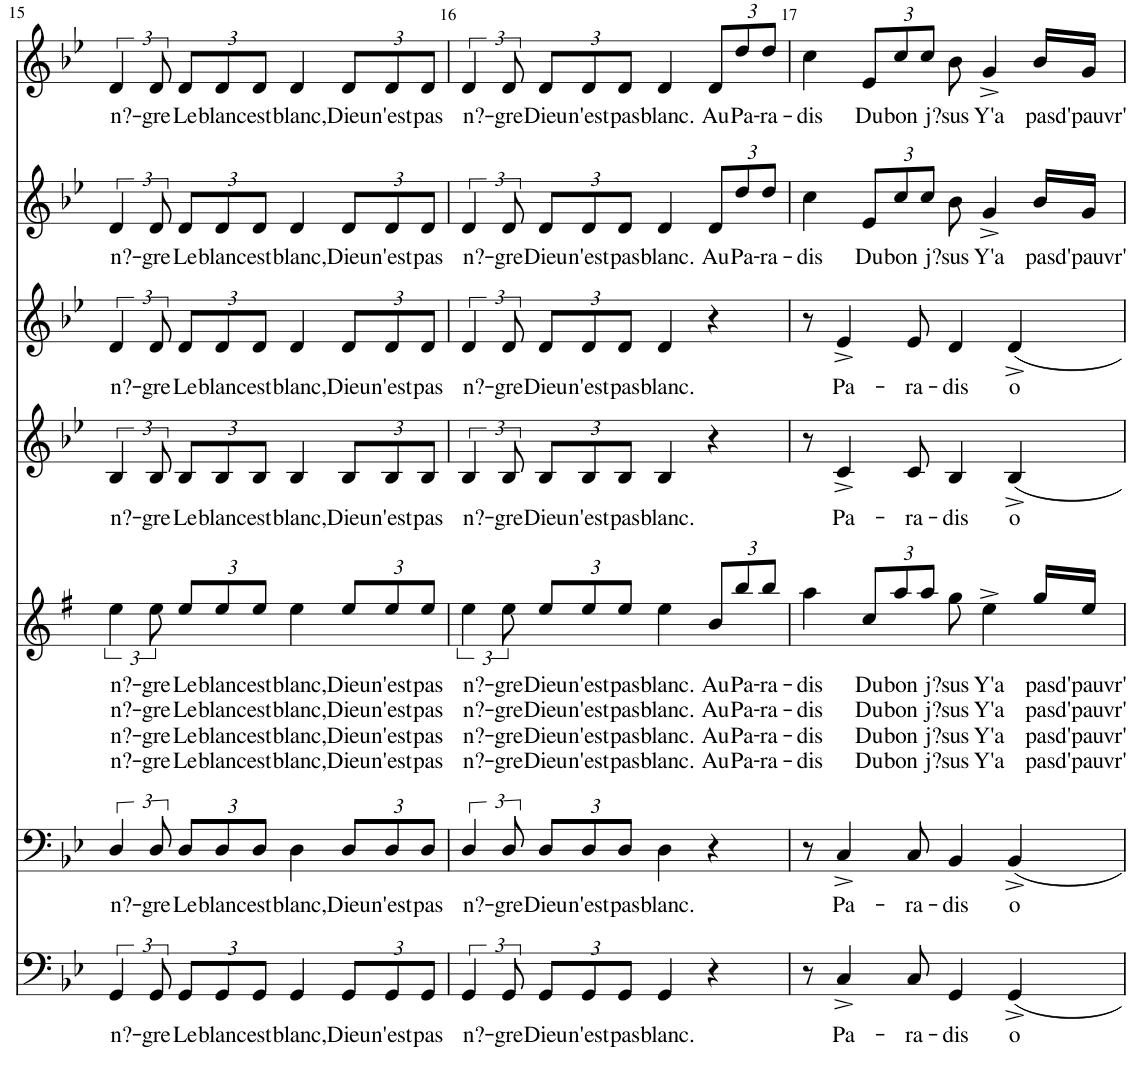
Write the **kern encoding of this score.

**kern	**text	**kern	**text	**kern	**text	**text	**text	**text	**kern	**text	**kern	**text	**kern	**text	**kern	**text
*part7	*part7	*part6	*part6	*part5	*part5	*part5	*part5	*part5	*part4	*part4	*part3	*part3	*part2	*part2	*part1	*part1
*staff7	*staff7	*staff6	*staff6	*staff5	*staff5	*staff5	*staff5	*staff5	*staff4	*staff4	*staff3	*staff3	*staff2	*staff2	*staff1	*staff1
*I"Bas	*	*I"Bar.	*	*I"T.	*	*	*	*	*I"A2.	*	*I"A1.	*	*I"S2.	*	*I"S1.	*
!!LO:PB:g=z
*clefF4	*	*clefF4	*	*clefG2	*	*	*	*	*clefG2	*	*clefG2	*	*clefG2	*	*clefG2	*
*	*	*Trd1c2	*	*Trd5c9	*	*	*	*	*	*	*	*	*	*	*	*
*k[b-e-]	*	*k[b-e-]	*	*k[f#]	*	*	*	*	*k[b-e-]	*	*k[b-e-]	*	*k[b-e-]	*	*k[b-e-]	*
*M4/4	*	*M4/4	*	*M4/4	*	*	*	*	*M4/4	*	*M4/4	*	*M4/4	*	*M4/4	*
*met(c)	*	*met(c)	*	*met(c)	*	*	*	*	*met(c)	*	*met(c)	*	*met(c)	*	*met(c)	*
=15	=15	=15	=15	=15	=15	=15	=15	=15	=15	=15	=15	=15	=15	=15	=15	=15
!	!LO:LY:b	!	!LO:LY:b	!	!LO:LY:b	!LO:LY:b	!LO:LY:b	!LO:LY:b	!	!LO:LY:b	!	!LO:LY:b	!	!LO:LY:b	!	!LO:LY:b
6GG/	n?-	6D/	n?-	6ee\	n?-	n?-	n?-	n?-	6B-/	n?-	6d/	n?-	6d/	n?-	6d/	n?-
!	!LO:LY:b	!	!LO:LY:b	!	!LO:LY:b	!LO:LY:b	!LO:LY:b	!LO:LY:b	!	!LO:LY:b	!	!LO:LY:b	!	!LO:LY:b	!	!LO:LY:b
12GG/	-gre	12D/	-gre	12ee\	-gre	-gre	-gre	-gre	12B-/	-gre	12d/	-gre	12d/	-gre	12d/	-gre
*Xbrackettup	*	*	*	*	*	*	*	*	*	*	*	*	*	*	*	*
!	!LO:LY:b	!	!	!	!	!	!	!	!	!	!	!	!	!	!	!
*	*	*Xbrackettup	*	*	*	*	*	*	*	*	*	*	*	*	*	*
!	!	!	!LO:LY:b	!	!	!	!	!	!	!	!	!	!	!	!	!
*	*	*	*	*Xbrackettup	*	*	*	*	*	*	*	*	*	*	*	*
!	!	!	!	!	!LO:LY:b	!LO:LY:b	!LO:LY:b	!LO:LY:b	!	!	!	!	!	!	!	!
*	*	*	*	*	*	*	*	*	*Xbrackettup	*	*	*	*	*	*	*
!	!	!	!	!	!	!	!	!	!	!LO:LY:b	!	!	!	!	!	!
*	*	*	*	*	*	*	*	*	*	*	*Xbrackettup	*	*	*	*	*
!	!	!	!	!	!	!	!	!	!	!	!	!LO:LY:b	!	!	!	!
*	*	*	*	*	*	*	*	*	*	*	*	*	*Xbrackettup	*	*	*
!	!	!	!	!	!	!	!	!	!	!	!	!	!	!LO:LY:b	!	!
*	*	*	*	*	*	*	*	*	*	*	*	*	*	*	*Xbrackettup	*
!	!	!	!	!	!	!	!	!	!	!	!	!	!	!	!	!LO:LY:b
12GG/L	Le	12D/L	Le	12ee/L	Le	Le	Le	Le	12B-/L	Le	12d/L	Le	12d/L	Le	12d/L	Le
!	!LO:LY:b	!	!LO:LY:b	!	!LO:LY:b	!LO:LY:b	!LO:LY:b	!LO:LY:b	!	!LO:LY:b	!	!LO:LY:b	!	!LO:LY:b	!	!LO:LY:b
12GG/	blanc	12D/	blanc	12ee/	blanc	blanc	blanc	blanc	12B-/	blanc	12d/	blanc	12d/	blanc	12d/	blanc
!	!LO:LY:b	!	!LO:LY:b	!	!LO:LY:b	!LO:LY:b	!LO:LY:b	!LO:LY:b	!	!LO:LY:b	!	!LO:LY:b	!	!LO:LY:b	!	!LO:LY:b
12GG/J	est	12D/J	est	12ee/J	est	est	est	est	12B-/J	est	12d/J	est	12d/J	est	12d/J	est
!	!LO:LY:b	!	!LO:LY:b	!	!LO:LY:b	!LO:LY:b	!LO:LY:b	!LO:LY:b	!	!LO:LY:b	!	!LO:LY:b	!	!LO:LY:b	!	!LO:LY:b
4GG/	blanc,	4D\	blanc,	4ee\	blanc,	blanc,	blanc,	blanc,	4B-/	blanc,	4d/	blanc,	4d/	blanc,	4d/	blanc,
!	!LO:LY:b	!	!LO:LY:b	!	!LO:LY:b	!LO:LY:b	!LO:LY:b	!LO:LY:b	!	!LO:LY:b	!	!LO:LY:b	!	!LO:LY:b	!	!LO:LY:b
12GG/L	Dieu	12D/L	Dieu	12ee/L	Dieu	Dieu	Dieu	Dieu	12B-/L	Dieu	12d/L	Dieu	12d/L	Dieu	12d/L	Dieu
!	!LO:LY:b	!	!LO:LY:b	!	!LO:LY:b	!LO:LY:b	!LO:LY:b	!LO:LY:b	!	!LO:LY:b	!	!LO:LY:b	!	!LO:LY:b	!	!LO:LY:b
12GG/	n'est	12D/	n'est	12ee/	n'est	n'est	n'est	n'est	12B-/	n'est	12d/	n'est	12d/	n'est	12d/	n'est
!	!LO:LY:b	!	!LO:LY:b	!	!LO:LY:b	!LO:LY:b	!LO:LY:b	!LO:LY:b	!	!LO:LY:b	!	!LO:LY:b	!	!LO:LY:b	!	!LO:LY:b
12GG/J	pas	12D/J	pas	12ee/J	pas	pas	pas	pas	12B-/J	pas	12d/J	pas	12d/J	pas	12d/J	pas
=16	=16	=16	=16	=16	=16	=16	=16	=16	=16	=16	=16	=16	=16	=16	=16	=16
*brackettup	*	*	*	*	*	*	*	*	*	*	*	*	*	*	*	*
!	!LO:LY:b	!	!	!	!	!	!	!	!	!	!	!	!	!	!	!
*	*	*brackettup	*	*	*	*	*	*	*	*	*	*	*	*	*	*
!	!	!	!LO:LY:b	!	!	!	!	!	!	!	!	!	!	!	!	!
*	*	*	*	*brackettup	*	*	*	*	*	*	*	*	*	*	*	*
!	!	!	!	!	!LO:LY:b	!LO:LY:b	!LO:LY:b	!LO:LY:b	!	!	!	!	!	!	!	!
*	*	*	*	*	*	*	*	*	*brackettup	*	*	*	*	*	*	*
!	!	!	!	!	!	!	!	!	!	!LO:LY:b	!	!	!	!	!	!
*	*	*	*	*	*	*	*	*	*	*	*brackettup	*	*	*	*	*
!	!	!	!	!	!	!	!	!	!	!	!	!LO:LY:b	!	!	!	!
*	*	*	*	*	*	*	*	*	*	*	*	*	*brackettup	*	*	*
!	!	!	!	!	!	!	!	!	!	!	!	!	!	!LO:LY:b	!	!
*	*	*	*	*	*	*	*	*	*	*	*	*	*	*	*brackettup	*
!	!	!	!	!	!	!	!	!	!	!	!	!	!	!	!	!LO:LY:b
6GG/	n?-	6D/	n?-	6ee\	n?-	n?-	n?-	n?-	6B-/	n?-	6d/	n?-	6d/	n?-	6d/	n?-
!	!LO:LY:b	!	!LO:LY:b	!	!LO:LY:b	!LO:LY:b	!LO:LY:b	!LO:LY:b	!	!LO:LY:b	!	!LO:LY:b	!	!LO:LY:b	!	!LO:LY:b
12GG/	-gre	12D/	-gre	12ee\	-gre	-gre	-gre	-gre	12B-/	-gre	12d/	-gre	12d/	-gre	12d/	-gre
*Xbrackettup	*	*	*	*	*	*	*	*	*	*	*	*	*	*	*	*
!	!LO:LY:b	!	!	!	!	!	!	!	!	!	!	!	!	!	!	!
*	*	*Xbrackettup	*	*	*	*	*	*	*	*	*	*	*	*	*	*
!	!	!	!LO:LY:b	!	!	!	!	!	!	!	!	!	!	!	!	!
*	*	*	*	*Xbrackettup	*	*	*	*	*	*	*	*	*	*	*	*
!	!	!	!	!	!LO:LY:b	!LO:LY:b	!LO:LY:b	!LO:LY:b	!	!	!	!	!	!	!	!
*	*	*	*	*	*	*	*	*	*Xbrackettup	*	*	*	*	*	*	*
!	!	!	!	!	!	!	!	!	!	!LO:LY:b	!	!	!	!	!	!
*	*	*	*	*	*	*	*	*	*	*	*Xbrackettup	*	*	*	*	*
!	!	!	!	!	!	!	!	!	!	!	!	!LO:LY:b	!	!	!	!
*	*	*	*	*	*	*	*	*	*	*	*	*	*Xbrackettup	*	*	*
!	!	!	!	!	!	!	!	!	!	!	!	!	!	!LO:LY:b	!	!
*	*	*	*	*	*	*	*	*	*	*	*	*	*	*	*Xbrackettup	*
!	!	!	!	!	!	!	!	!	!	!	!	!	!	!	!	!LO:LY:b
12GG/L	Dieu	12D/L	Dieu	12ee/L	Dieu	Dieu	Dieu	Dieu	12B-/L	Dieu	12d/L	Dieu	12d/L	Dieu	12d/L	Dieu
!	!LO:LY:b	!	!LO:LY:b	!	!LO:LY:b	!LO:LY:b	!LO:LY:b	!LO:LY:b	!	!LO:LY:b	!	!LO:LY:b	!	!LO:LY:b	!	!LO:LY:b
12GG/	n'est	12D/	n'est	12ee/	n'est	n'est	n'est	n'est	12B-/	n'est	12d/	n'est	12d/	n'est	12d/	n'est
!	!LO:LY:b	!	!LO:LY:b	!	!LO:LY:b	!LO:LY:b	!LO:LY:b	!LO:LY:b	!	!LO:LY:b	!	!LO:LY:b	!	!LO:LY:b	!	!LO:LY:b
12GG/J	pas	12D/J	pas	12ee/J	pas	pas	pas	pas	12B-/J	pas	12d/J	pas	12d/J	pas	12d/J	pas
!	!LO:LY:b	!	!LO:LY:b	!	!LO:LY:b	!LO:LY:b	!LO:LY:b	!LO:LY:b	!	!LO:LY:b	!	!LO:LY:b	!	!LO:LY:b	!	!LO:LY:b
4GG/	blanc.	4D\	blanc.	4ee\	blanc.	blanc.	blanc.	blanc.	4B-/	blanc.	4d/	blanc.	4d/	blanc.	4d/	blanc.
!	!	!	!	!	!LO:LY:b	!LO:LY:b	!LO:LY:b	!LO:LY:b	!	!	!	!	!	!LO:LY:b	!	!LO:LY:b
4r	.	4r	.	12b/L	Au	Au	Au	Au	4r	.	4r	.	12d/L	Au	12d/L	Au
!	!	!	!	!	!LO:LY:b	!LO:LY:b	!LO:LY:b	!LO:LY:b	!	!	!	!	!	!LO:LY:b	!	!LO:LY:b
.	.	.	.	12bb/	Pa-	Pa-	Pa-	Pa-	.	.	.	.	12dd/	Pa-	12dd/	Pa-
!	!	!	!	!	!LO:LY:b	!LO:LY:b	!LO:LY:b	!LO:LY:b	!	!	!	!	!	!LO:LY:b	!	!LO:LY:b
.	.	.	.	12bb/J	-ra-	-ra-	-ra-	-ra-	.	.	.	.	12dd/J	-ra-	12dd/J	-ra-
=17	=17	=17	=17	=17	=17	=17	=17	=17	=17	=17	=17	=17	=17	=17	=17	=17
!	!	!	!	!	!LO:LY:b	!LO:LY:b	!LO:LY:b	!LO:LY:b	!	!	!	!	!	!LO:LY:b	!	!LO:LY:b
8r	.	8r	.	4aa\	-dis	-dis	-dis	-dis	8r	.	8r	.	4cc\	-dis	4cc\	-dis
!	!LO:LY:b	!	!LO:LY:b	!	!	!	!	!	!	!LO:LY:b	!	!LO:LY:b	!	!	!	!
4C^/	Pa-	4C^/	Pa-	.	.	.	.	.	4c^/	Pa-	4e-^/	Pa-	.	.	.	.
!	!	!	!	!	!LO:LY:b	!LO:LY:b	!LO:LY:b	!LO:LY:b	!	!	!	!	!	!LO:LY:b	!	!LO:LY:b
.	.	.	.	12cc/L	Du	Du	Du	Du	.	.	.	.	12e-/L	Du	12e-/L	Du
!	!	!	!	!	!LO:LY:b	!LO:LY:b	!LO:LY:b	!LO:LY:b	!	!	!	!	!	!LO:LY:b	!	!LO:LY:b
.	.	.	.	12aa/	bon	bon	bon	bon	.	.	.	.	12cc/	bon	12cc/	bon
!	!LO:LY:b	!	!LO:LY:b	!	!	!	!	!	!	!LO:LY:b	!	!LO:LY:b	!	!	!	!
8C/	-ra-	8C/	-ra-	.	.	.	.	.	8c/	-ra-	8e-/	-ra-	.	.	.	.
!	!	!	!	!	!LO:LY:b	!LO:LY:b	!LO:LY:b	!LO:LY:b	!	!	!	!	!	!LO:LY:b	!	!LO:LY:b
.	.	.	.	12aa/J	j?-	j?-	j?-	j?-	.	.	.	.	12cc/J	j?-	12cc/J	j?-
!	!LO:LY:b	!	!LO:LY:b	!	!LO:LY:b	!LO:LY:b	!LO:LY:b	!LO:LY:b	!	!LO:LY:b	!	!LO:LY:b	!	!LO:LY:b	!	!LO:LY:b
4GG/	-dis	4BB-/	-dis	8gg\	-sus	-sus	-sus	-sus	4B-/	-dis	4d/	-dis	8b-\	-sus	8b-\	-sus
!	!	!	!	!	!LO:LY:b	!LO:LY:b	!LO:LY:b	!LO:LY:b	!	!	!	!	!	!LO:LY:b	!	!LO:LY:b
.	.	.	.	4ee^\	Y'a	Y'a	Y'a	Y'a	.	.	.	.	4g^/	Y'a	4g^/	Y'a
!	!LO:LY:b	!	!LO:LY:b	!	!	!	!	!	!	!LO:LY:b	!	!LO:LY:b	!	!	!	!
4GG^/	o	4BB-^/	o	.	.	.	.	.	4B-^/	o	4d^/	o	.	.	.	.
!	!	!	!	!	!LO:LY:b	!LO:LY:b	!LO:LY:b	!LO:LY:b	!	!	!	!	!	!LO:LY:b	!	!LO:LY:b
.	.	.	.	16gg/LL	pas	pas	pas	pas	.	.	.	.	16b-/LL	pas	16b-/LL	pas
!	!	!	!	!	!LO:LY:b	!LO:LY:b	!LO:LY:b	!LO:LY:b	!	!	!	!	!	!LO:LY:b	!	!LO:LY:b
.	.	.	.	16ee/JJ	d'pauvr'	d'pauvr'	d'pauvr'	d'pauvr'	.	.	.	.	16g/JJ	d'pauvr'	16g/JJ	d'pauvr'
=	=	=	=	=	=	=	=	=	=	=	=	=	=	=	=	=
*-	*-	*-	*-	*-	*-	*-	*-	*-	*-	*-	*-	*-	*-	*-	*-	*-
